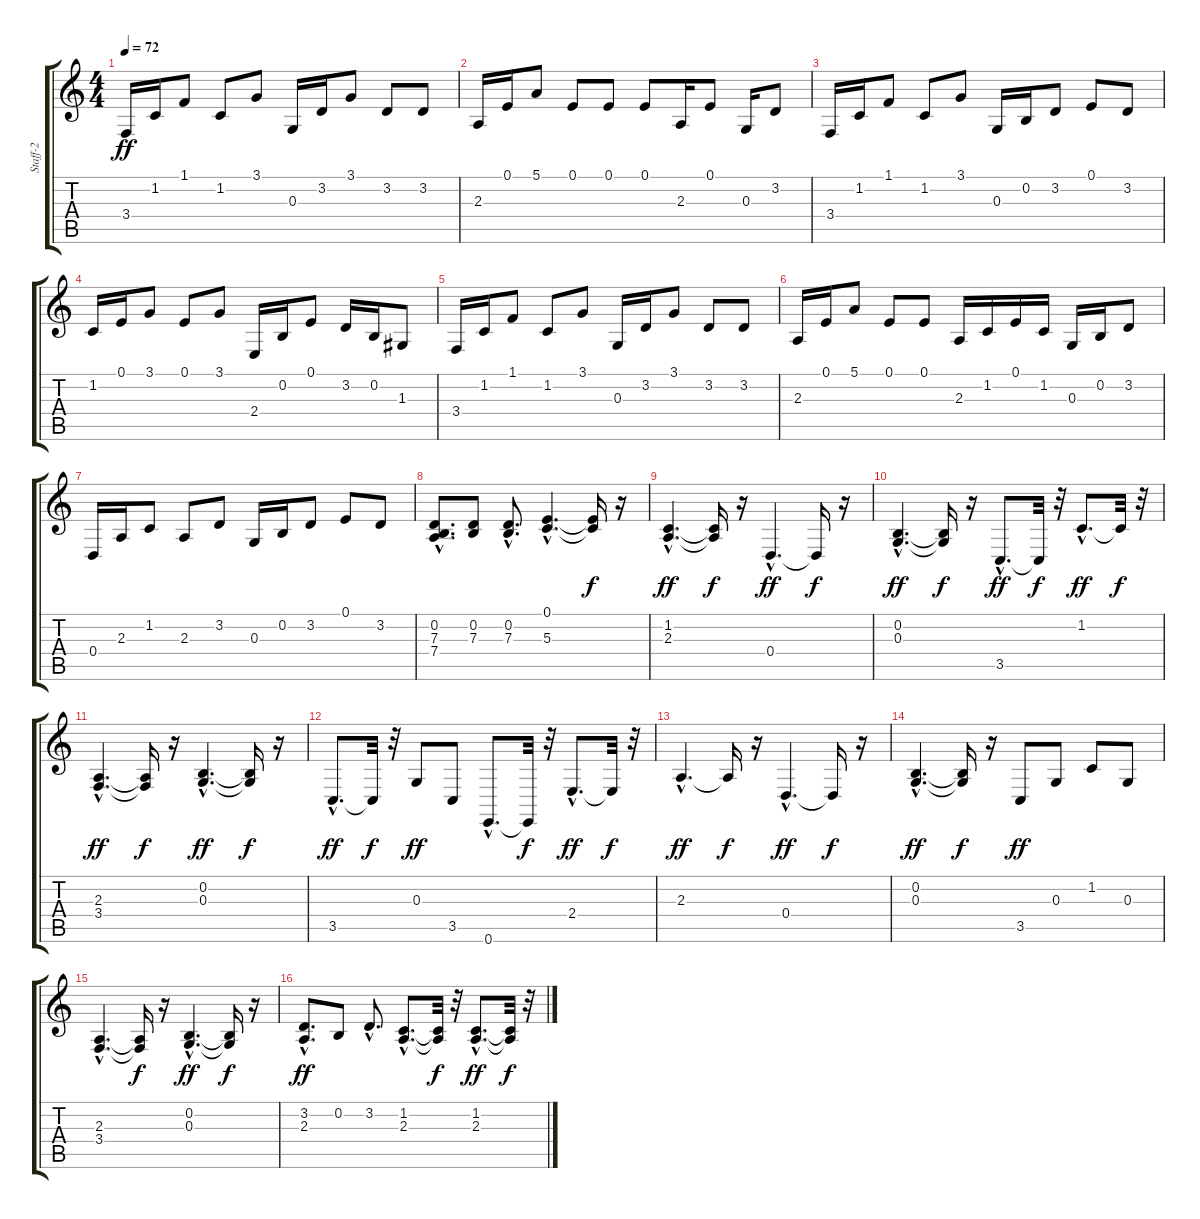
\track ("Staff-2" "Staff-2") {instrument acousticgrandpiano}
\staff {score tabs}
\tuning (E4 B3 G3 D3 A2 E2) {hide}
\ts (4 4)
\tempo 72
\clef g2
\ks c
3.4.16{dy ff instrument acousticgrandpiano} 1.2.16 1.1.8 1.2.8 3.1.8 0.3.16 3.2.16 3.1.8 3.2.8 3.2.8 |
2.3.16 0.1.16 5.1.8 0.1.8 0.1.8 0.1.8 2.3.16 0.1.8 0.3.16 3.2.8 |
3.4.16 1.2.16 1.1.8 1.2.8 3.1.8 0.3.16 0.2.16 3.2.8 0.1.8 3.2.8 |
1.2.16 0.1.16 3.1.8 0.1.8 3.1.8 2.4.16 0.2.16 0.1.8 3.2.16 0.2.16 1.3.8 |
3.4.16 1.2.16 1.1.8 1.2.8 3.1.8 0.3.16 3.2.16 3.1.8 3.2.8 3.2.8 |
2.3.16 0.1.16 5.1.8 0.1.8 0.1.8 2.3.16 1.2.16 0.1.16 1.2.16 0.3.16 0.2.16 3.2.8 |
0.4.16 2.3.16 1.2.8 2.3.8 3.2.8 0.3.16 0.2.16 3.2.8 0.1.8 3.2.8 |
(0.2{hac} 7.3{hac} 7.4{hac}).8{d} (0.2 7.3).8 (0.2{hac} 7.3{hac}).8{d} (0.1{hac} 5.3{hac}).4{d} (0.1{t} 5.3{t}).16{dy f} r.16 |
(1.2{hac} 2.3{hac}).4{d dy ff} (1.2{t} 2.3{t}).16{dy f} r.16 0.4{hac}.4{d dy ff} 0.4{t}.16{dy f} r.16 |
(0.2{hac} 0.3{hac}).4{d dy ff} (0.2{t} 0.3{t}).16{dy f} r.16 3.5{hac}.8{d dy ff} 3.5{t}.32{dy f} r.32 1.2{hac}.8{d dy ff} 1.2{t}.32{dy f} r.32 |
(2.3{hac} 3.4{hac}).4{d dy ff} (2.3{t} 3.4{t}).16{dy f} r.16 (0.2{hac} 0.3{hac}).4{d dy ff} (0.2{t} 0.3{t}).16{dy f} r.16 |
3.5{hac}.8{d dy ff} 3.5{t}.32{dy f} r.32 0.3.8{dy ff} 3.5.8 0.6{hac}.8{d} 0.6{t}.32{dy f} r.32 2.4{hac}.8{d dy ff} 2.4{t}.32{dy f} r.32 |
2.3{hac}.4{d dy ff} 2.3{t}.16{dy f} r.16 0.4{hac}.4{d dy ff} 0.4{t}.16{dy f} r.16 |
(0.2{hac} 0.3{hac}).4{d dy ff} (0.2{t} 0.3{t}).16{dy f} r.16 3.5.8{dy ff} 0.3.8 1.2.8 0.3.8 |
(2.3{hac} 3.4{hac}).4{d} (2.3{t} 3.4{t}).16{dy f} r.16 (0.2{hac} 0.3{hac}).4{d dy ff} (0.2{t} 0.3{t}).16{dy f} r.16 |
(3.2{hac} 2.3{hac}).8{d dy ff} 0.2.8 3.2{hac}.8{d} (1.2{hac} 2.3{hac}).8{d} (1.2{t} 2.3{t}).32{dy f} r.32 (1.2{hac} 2.3{hac}).8{d dy ff} (1.2{t} 2.3{t}).32{dy f} r.32
